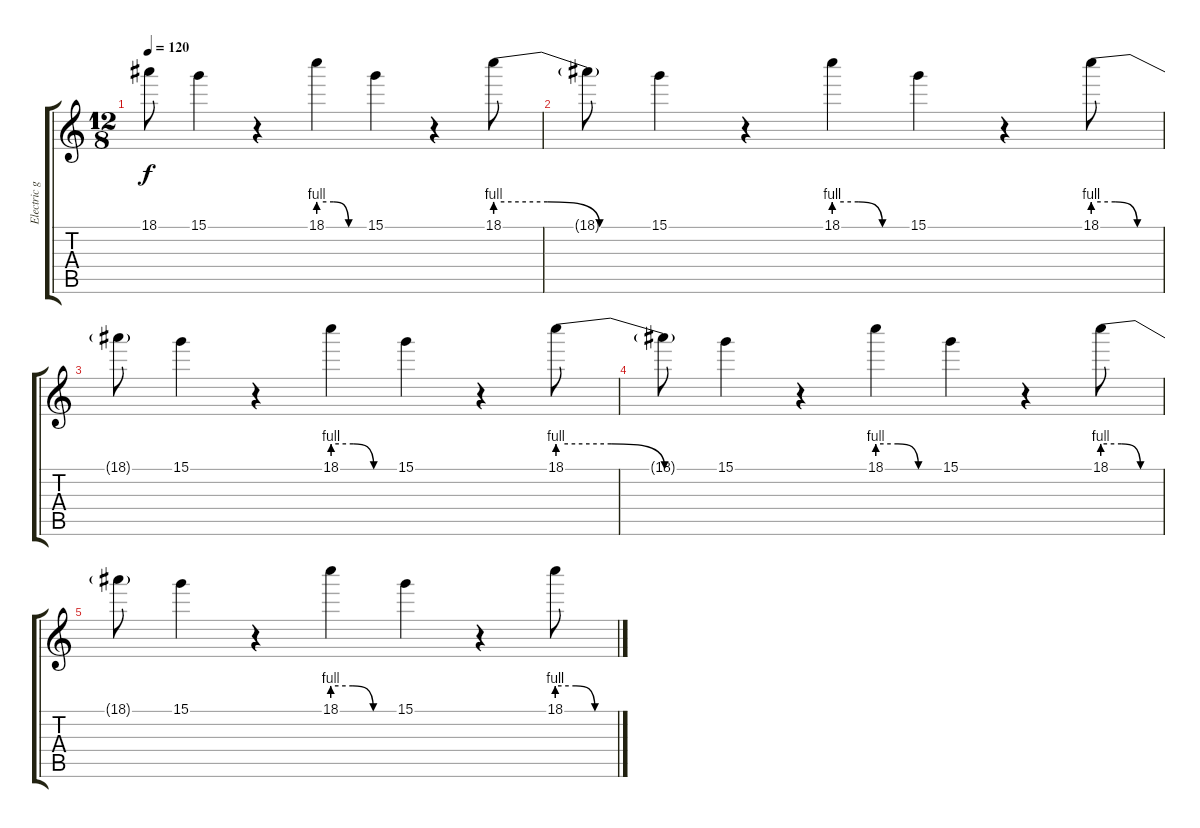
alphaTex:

\track ("Electric guitar 6" "Electric g") {instrument overdrivenguitar}
\staff {score tabs}
\tuning (E4 B3 G3 D3 A2 E2) {hide}
\ts (12 8)
\tempo 120
\clef g2
\ks c
18.1{t}.8{dy f} 15.1.4 r.4 18.1{be (custom 0 4 20 4 40 0 60 0)}.4 15.1.4 r.4 18.1{be (custom 0 4 20 4 40 0 60 0)}.8 |
18.1{t}.8 15.1.4 r.4 18.1{be (custom 0 4 20 4 40 0 60 0)}.4 15.1.4 r.4 18.1{be (custom 0 4 20 4 40 0 60 0)}.8 |
18.1{t}.8 15.1.4 r.4 18.1{be (custom 0 4 20 4 40 0 60 0)}.4 15.1.4 r.4 18.1{be (custom 0 4 20 4 40 0 60 0)}.8 |
18.1{t}.8 15.1.4 r.4 18.1{be (custom 0 4 20 4 40 0 60 0)}.4 15.1.4 r.4 18.1{be (custom 0 4 20 4 40 0 60 0)}.8 |
18.1{t}.8 15.1.4 r.4 18.1{be (custom 0 4 20 4 40 0 60 0)}.4 15.1.4 r.4 18.1{be (custom 0 4 20 4 40 0 60 0)}.8
